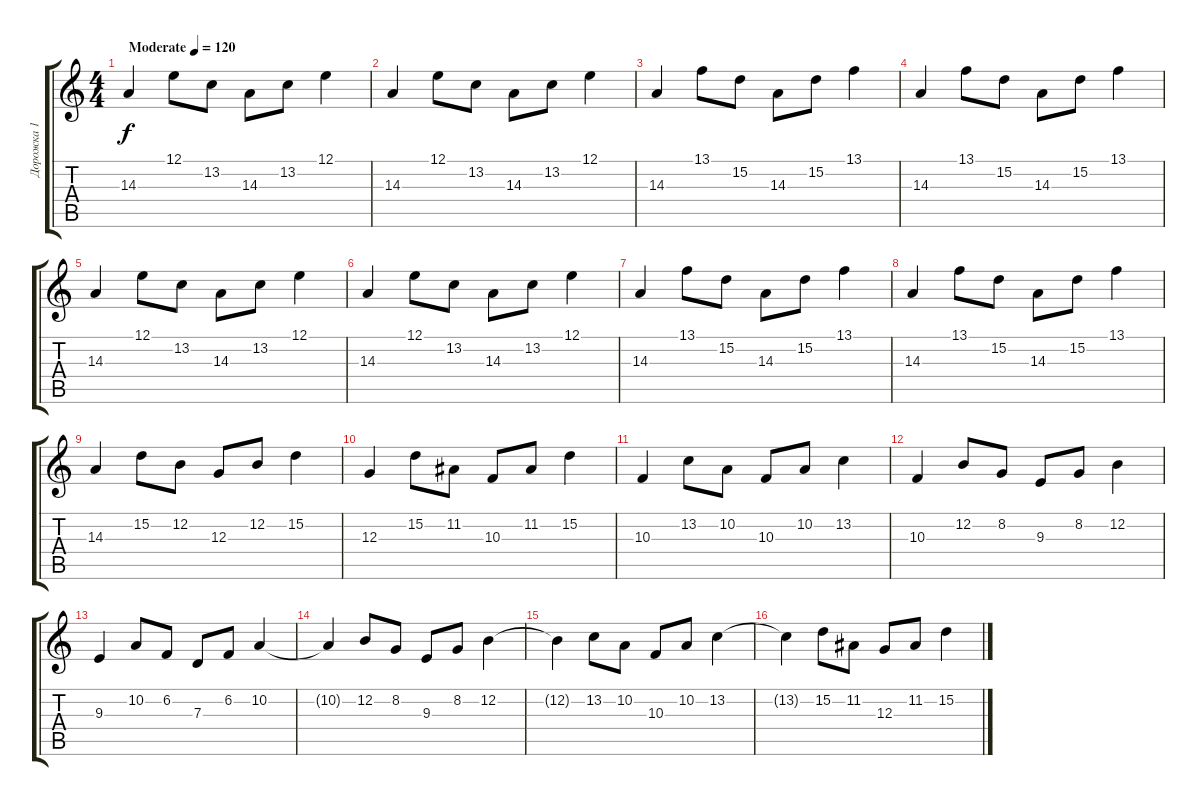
\track ("Дорожка 1" "Дорожка 1") {instrument celesta}
\staff {score tabs}
\tuning (E4 B3 G3 D3 A2 E2) {hide}
\ts (4 4)
\tempo (120 "Moderate")
\clef g2
\ks c
14.3.4{dy f instrument celesta} 12.1.8 13.2.8 14.3.8 13.2.8 12.1.4 |
14.3.4 12.1.8 13.2.8 14.3.8 13.2.8 12.1.4 |
14.3.4 13.1.8 15.2.8 14.3.8 15.2.8 13.1.4 |
14.3.4 13.1.8 15.2.8 14.3.8 15.2.8 13.1.4 |
14.3.4 12.1.8 13.2.8 14.3.8 13.2.8 12.1.4 |
14.3.4 12.1.8 13.2.8 14.3.8 13.2.8 12.1.4 |
14.3.4 13.1.8 15.2.8 14.3.8 15.2.8 13.1.4 |
14.3.4 13.1.8 15.2.8 14.3.8 15.2.8 13.1.4 |
14.3.4 15.2.8 12.2.8 12.3.8 12.2.8 15.2.4 |
12.3.4 15.2.8 11.2.8 10.3.8 11.2.8 15.2.4 |
10.3.4 13.2.8 10.2.8 10.3.8 10.2.8 13.2.4 |
10.3.4 12.2.8 8.2.8 9.3.8 8.2.8 12.2.4 |
9.3.4 10.2.8 6.2.8 7.3.8 6.2.8 10.2.4 |
10.2{t}.4 12.2.8 8.2.8 9.3.8 8.2.8 12.2.4 |
12.2{t}.4 13.2.8 10.2.8 10.3.8 10.2.8 13.2.4 |
13.2{t}.4 15.2.8 11.2.8 12.3.8 11.2.8 15.2.4
